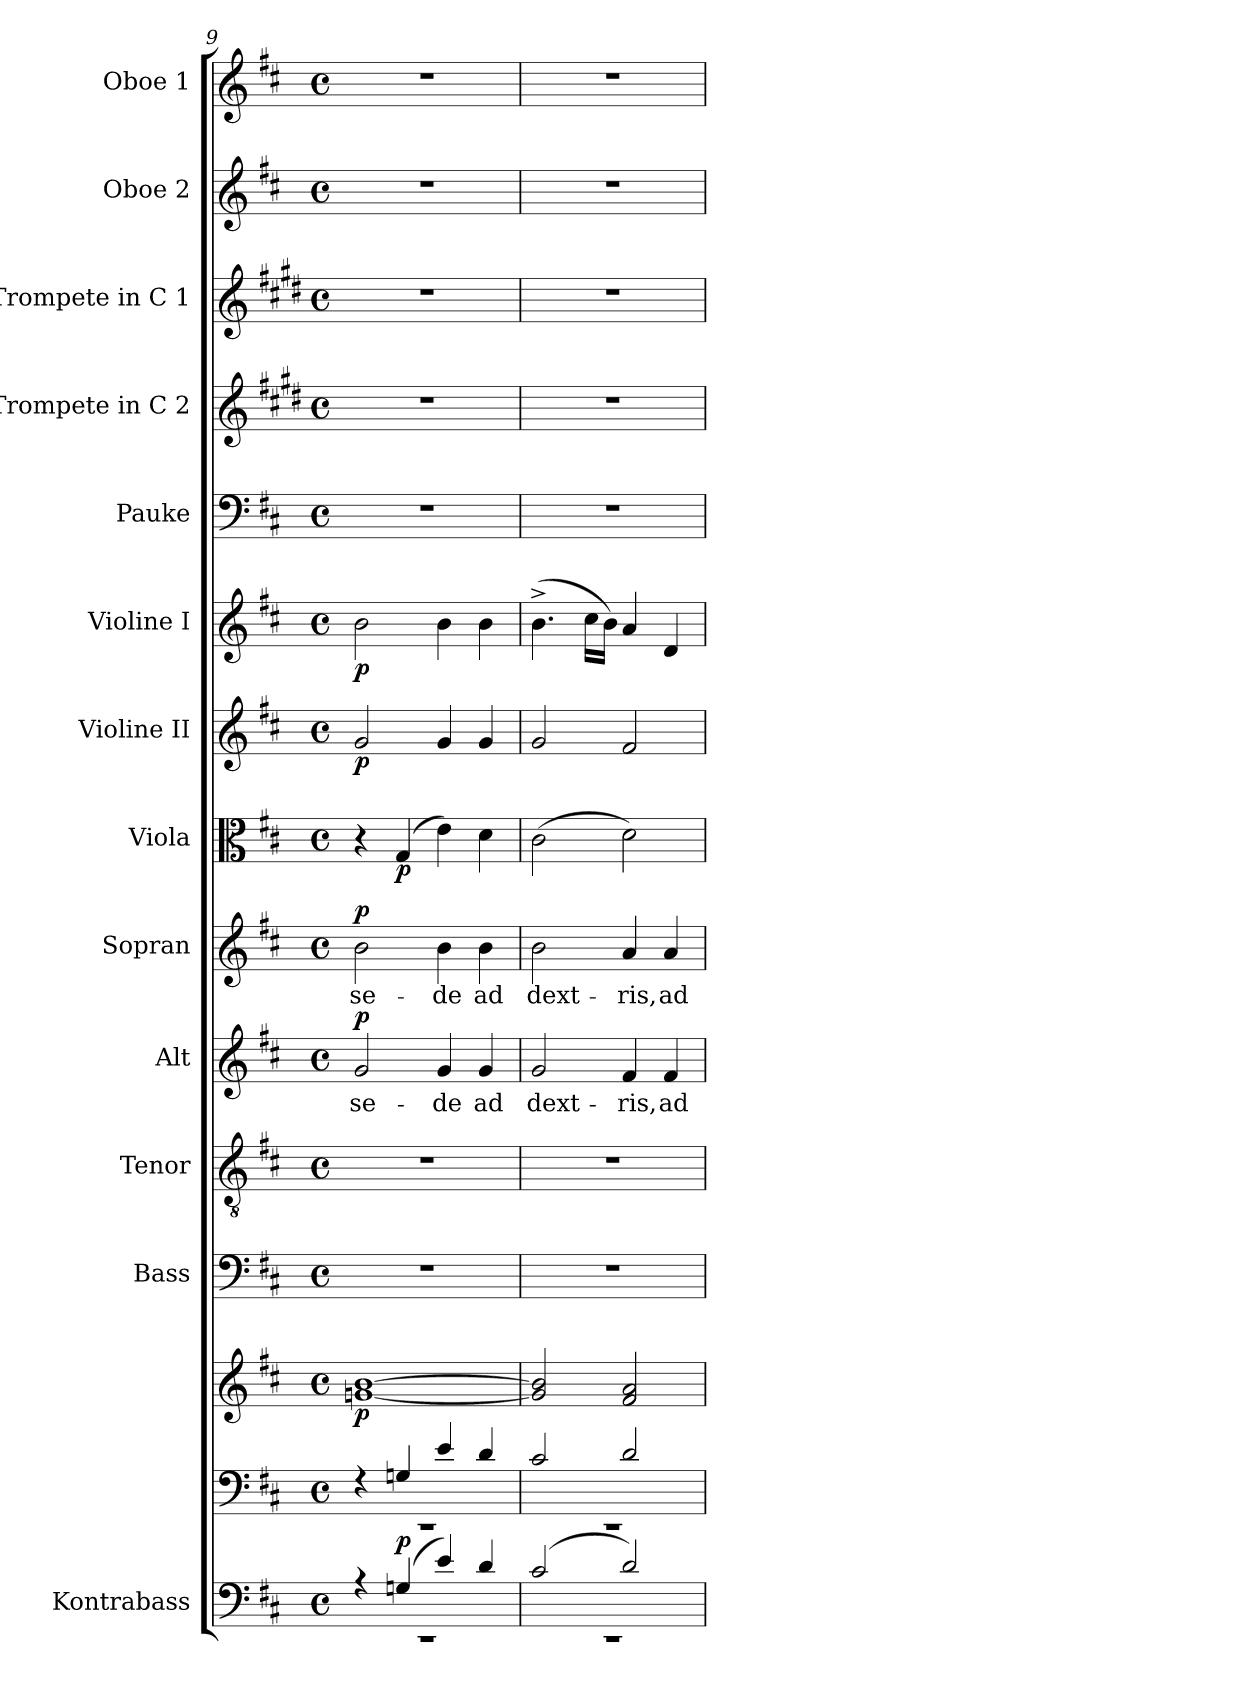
**kern	**dynam	**kern	**kern	**dynam	**kern	**kern	**kern	**text	**dynam	**kern	**text	**dynam	**kern	**dynam	**kern	**dynam	**kern	**dynam	**kern	**kern	**kern	**kern	**kern
*part14	*part14	*part13	*part13	*part13	*part12	*part11	*part10	*part10	*part10	*part9	*part9	*part9	*part8	*part8	*part7	*part7	*part6	*part6	*part5	*part4	*part3	*part2	*part1
*staff15	*staff15	*staff14	*staff13	*staff13/14	*staff12	*staff11	*staff10	*staff10	*staff10	*staff9	*staff9	*staff9	*staff8	*staff8	*staff7	*staff7	*staff6	*staff6	*staff5	*staff4	*staff3	*staff2	*staff1
*I"Kontrabass	*	*	*	*	*I"Bass	*I"Tenor	*I"Alt	*	*	*I"Sopran	*	*	*I"Viola	*	*I"Violine II	*	*I"Violine I	*	*I"Pauke	*I"Trompete in C 2	*I"Trompete in C 1	*I"Oboe 2	*I"Oboe 1
*I'Kb.	*	*	*	*	*I'B	*I'T	*I'A	*	*	*I'S	*	*	*I'Vla.	*	*I'Vl. II	*	*I'Vl. I	*	*I'Pk.	*	*	*I'Ob. 2	*I'Ob. 1
!!LO:PB:g=z
*clefF4	*	*clefF4	*clefG2	*	*clefF4	*clefGv2	*clefG2	*	*	*clefG2	*	*	*clefC3	*	*clefG2	*	*clefG2	*	*clefF4	*clefG2	*clefG2	*clefG2	*clefG2
*ITrd7c12	*	*	*	*	*	*	*	*	*	*	*	*	*	*	*	*	*	*	*	*ITrd1c2	*ITrd1c2	*	*
*k[f#c#]	*	*k[f#c#]	*k[f#c#]	*	*k[f#c#]	*k[f#c#]	*k[f#c#]	*	*	*k[f#c#]	*	*	*k[f#c#]	*	*k[f#c#]	*	*k[f#c#]	*	*k[f#c#]	*k[f#c#]	*k[f#c#]	*k[f#c#]	*k[f#c#]
*D:	*	*D:	*D:	*	*D:	*D:	*D:	*	*	*D:	*	*	*D:	*	*D:	*	*D:	*	*D:	*D:	*D:	*D:	*D:
*M4/4	*	*M4/4	*M4/4	*	*M4/4	*M4/4	*M4/4	*	*	*M4/4	*	*	*M4/4	*	*M4/4	*	*M4/4	*	*M4/4	*M4/4	*M4/4	*M4/4	*M4/4
*met(c)	*	*met(c)	*met(c)	*	*met(c)	*met(c)	*met(c)	*	*	*met(c)	*	*	*met(c)	*	*met(c)	*	*met(c)	*	*met(c)	*met(c)	*met(c)	*met(c)	*met(c)
=9	=9	=9	=9	=9	=9	=9	=9	=9	=9	=9	=9	=9	=9	=9	=9	=9	=9	=9	=9	=9	=9	=9	=9
*^	*	*^	*	*	*	*	*	*	*	*	*	*	*	*	*	*	*	*	*	*	*	*	*
!	!	!	!	!	!	!LO:DY:b	!	!	!	!LO:LY:b	!LO:DY:a	!	!LO:LY:b	!LO:DY:a	!	!	!	!LO:DY:b	!	!LO:DY:b	!	!	!	!	!
4rA	1rEE	.	4rF	1rEE	[1gn [1b	p	1r	1r	2g/	se-	p	2b\	se-	p	4r	.	2g/	p	2b\	p	1r	1r	1r	1r	1r
!	!	!LO:DY:a	!	!	!	!	!	!	!	!	!	!	!	!	!	!LO:DY:b	!	!	!	!	!	!	!	!	!
(<4GGn/	.	p	4Gn/	.	.	.	.	.	.	.	.	.	.	.	(4G/	p	.	.	.	.	.	.	.	.	.
!	!	!	!	!	!	!	!	!	!	!LO:LY:b	!	!	!LO:LY:b	!	!	!	!	!	!	!	!	!	!	!	!
4E/)	.	.	4e/	.	.	.	.	.	4g/	-de	.	4b\	-de	.	4e\)	.	4g/	.	4b\	.	.	.	.	.	.
!	!	!	!	!	!	!	!	!	!	!LO:LY:b	!	!	!LO:LY:b	!	!	!	!	!	!	!	!	!	!	!	!
4D/	.	.	4d/	.	.	.	.	.	4g/	ad	.	4b\	ad	.	4d\	.	4g/	.	4b\	.	.	.	.	.	.
=10	=10	=10	=10	=10	=10	=10	=10	=10	=10	=10	=10	=10	=10	=10	=10	=10	=10	=10	=10	=10	=10	=10	=10	=10	=10
!	!	!	!	!	!	!	!	!	!	!LO:LY:b	!	!	!LO:LY:b	!	!	!	!	!	!	!	!	!	!	!	!
(<2C#/	1rEE	.	2c#/	1rEE	2g/] 2b/]	.	1r	1r	2g/	dext-	.	2b\	dext-	.	(>2c#\	.	2g/	.	(>4.b^>\	.	1r	1r	1r	1r	1r
.	.	.	.	.	.	.	.	.	.	.	.	.	.	.	.	.	.	.	16cc#\LL	.	.	.	.	.	.
.	.	.	.	.	.	.	.	.	.	.	.	.	.	.	.	.	.	.	16b\JJ)	.	.	.	.	.	.
!	!	!	!	!	!	!	!	!	!	!LO:LY:b	!	!	!LO:LY:b	!	!	!	!	!	!	!	!	!	!	!	!
2D/)	.	.	2d/	.	2f#/ 2a/	.	.	.	4f#/	-ris,	.	4a/	-ris,	.	2d\)	.	2f#/	.	4a/	.	.	.	.	.	.
!	!	!	!	!	!	!	!	!	!	!LO:LY:b	!	!	!LO:LY:b	!	!	!	!	!	!	!	!	!	!	!	!
.	.	.	.	.	.	.	.	.	4f#/	ad	.	4a/	ad	.	.	.	.	.	4d/	.	.	.	.	.	.
*v	*v	*	*	*	*	*	*	*	*	*	*	*	*	*	*	*	*	*	*	*	*	*	*	*	*
*	*	*v	*v	*	*	*	*	*	*	*	*	*	*	*	*	*	*	*	*	*	*	*	*	*
=	=	=	=	=	=	=	=	=	=	=	=	=	=	=	=	=	=	=	=	=	=	=	=
*-	*-	*-	*-	*-	*-	*-	*-	*-	*-	*-	*-	*-	*-	*-	*-	*-	*-	*-	*-	*-	*-	*-	*-
